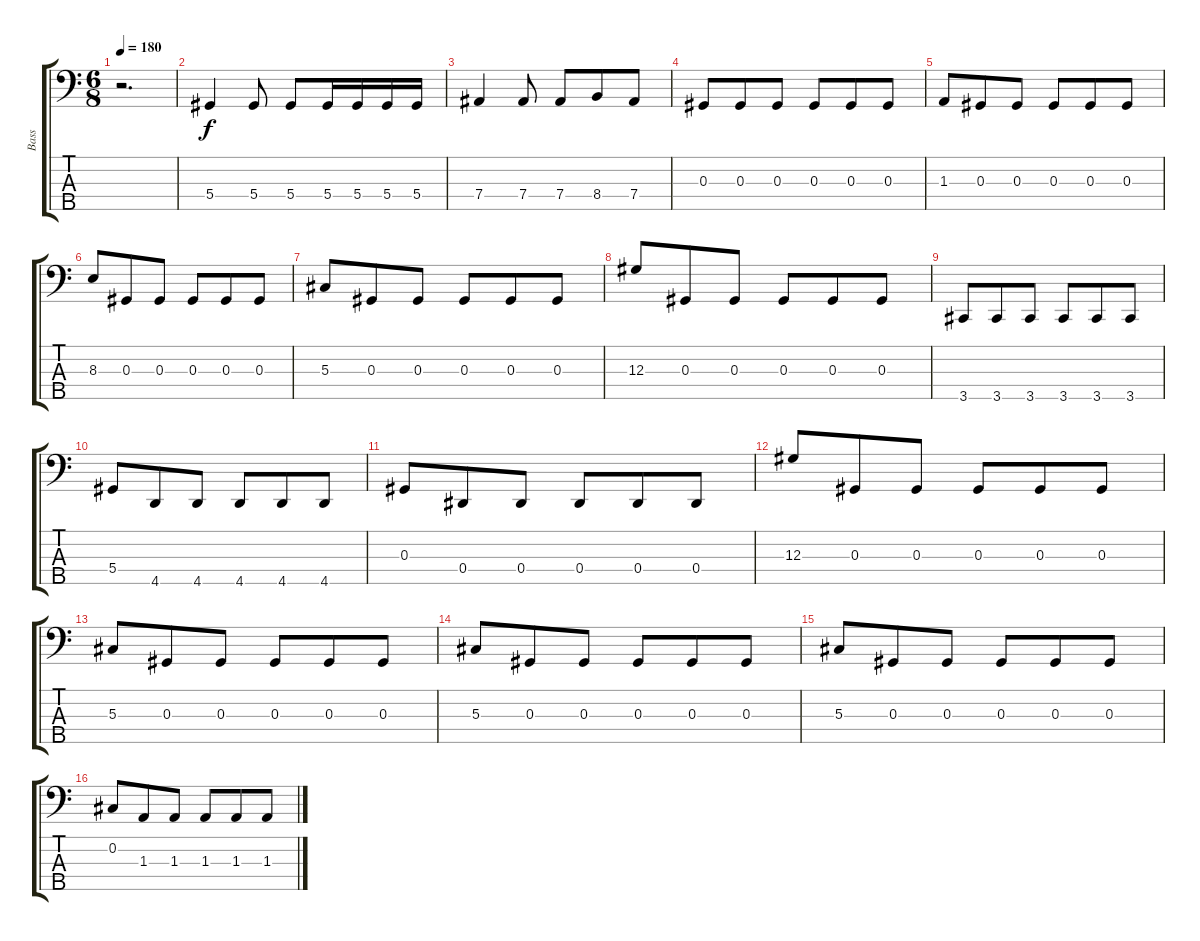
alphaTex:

\track ("Bass" "Bass") {instrument electricbassfinger}
\staff {score tabs}
\tuning (Gb2 Db2 Ab1 Eb1 Bb0) {hide}
\ts (6 8)
\tempo 180
\clef f4
\ks c
r.2{d dy f} |
5.4.4 5.4.8 5.4.8 5.4.16 5.4.16 5.4.16 5.4.16 |
7.4.4 7.4.8 7.4.8 8.4.8 7.4.8 |
0.3.8 0.3.8 0.3.8 0.3.8 0.3.8 0.3.8 |
1.3.8 0.3.8 0.3.8 0.3.8 0.3.8 0.3.8 |
8.3.8 0.3.8 0.3.8 0.3.8 0.3.8 0.3.8 |
5.3.8 0.3.8 0.3.8 0.3.8 0.3.8 0.3.8 |
12.3.8 0.3.8 0.3.8 0.3.8 0.3.8 0.3.8 |
3.5.8 3.5.8 3.5.8 3.5.8 3.5.8 3.5.8 |
5.4.8 4.5.8 4.5.8 4.5.8 4.5.8 4.5.8 |
0.3.8 0.4.8 0.4.8 0.4.8 0.4.8 0.4.8 |
12.3.8 0.3.8 0.3.8 0.3.8 0.3.8 0.3.8 |
5.3.8 0.3.8 0.3.8 0.3.8 0.3.8 0.3.8 |
5.3.8 0.3.8 0.3.8 0.3.8 0.3.8 0.3.8 |
5.3.8 0.3.8 0.3.8 0.3.8 0.3.8 0.3.8 |
0.2.8 1.3.8 1.3.8 1.3.8 1.3.8 1.3.8
